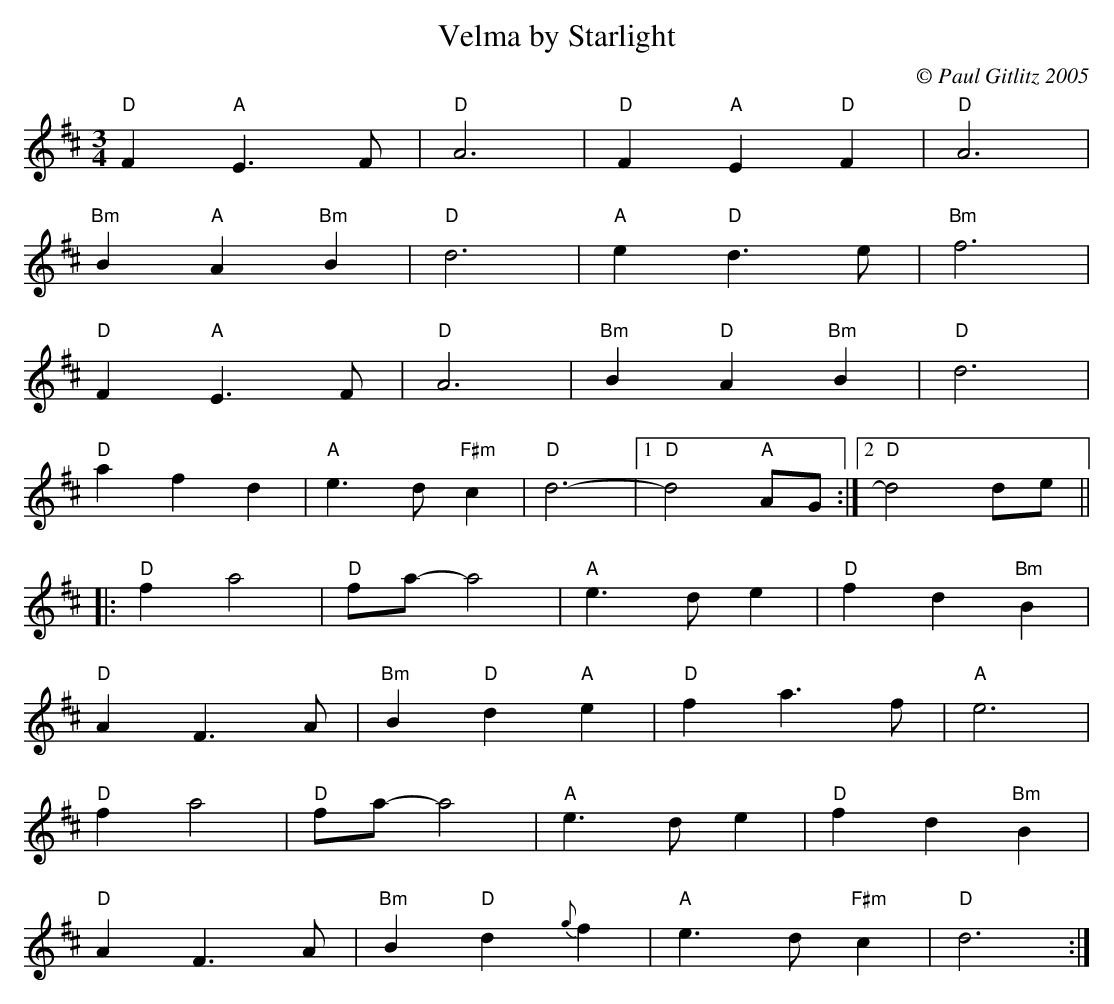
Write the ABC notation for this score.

X:1
T:Velma by Starlight
M:3/4
L:1/8
C:© Paul Gitlitz 2005
K:D
"D"F2"A"E3F|"D"A6|"D"F2"A"E2"D"F2|"D"A6|!
"Bm"B2"A"A2"Bm"B2|"D"d6|"A"e2"D"d3e|"Bm"f6|!
"D"F2"A"E3F|"D"A6|"Bm"B2"D"A2"Bm"B2|"D"d6|!
"D"a2f2d2|"A"e3d"F#m"c2|"D"d6-|1"D"d4 "A"AG:|2"D"d4de||!
|:"D"f2a4|"D"fa-a4|"A"e3de2|"D"f2d2"Bm"B2|!
"D"A2F3A|"Bm"B2"D"d2"A"e2|"D"f2a3f|"A"e6|!
"D"f2a4|"D"fa-a4|"A"e3de2|"D"f2d2"Bm"B2|!
"D"A2F3A|"Bm"B2"D"d2{g}f2|"A"e3d"F#m"c2|"D"d6:|!
